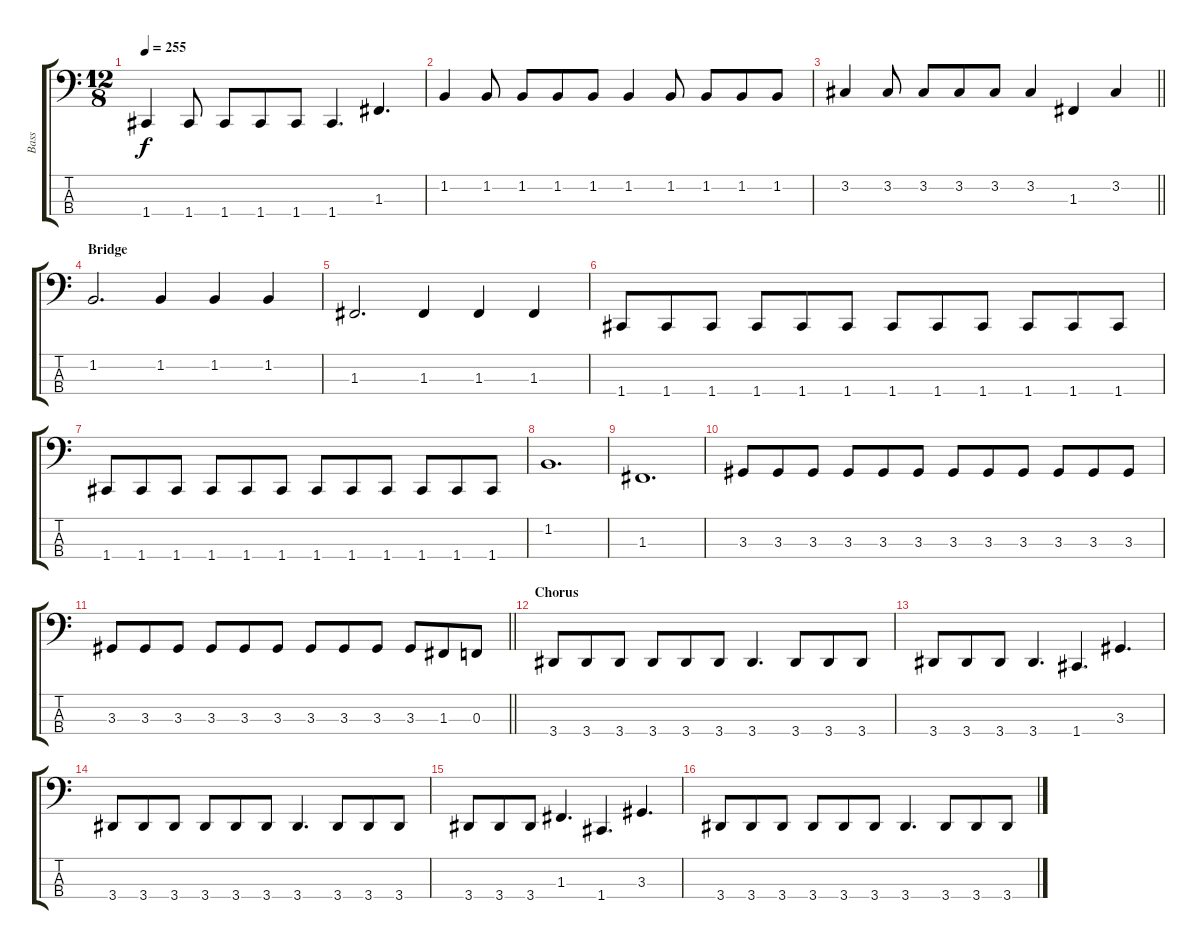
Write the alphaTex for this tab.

\track ("Bass" "Bass") {instrument electricbasspick}
\staff {score tabs}
\tuning (Eb2 Bb1 F1 C1) {hide}
\ts (12 8)
\tempo 255
\clef f4
\ks c
1.4.4{dy f} 1.4.8 1.4.8 1.4.8 1.4.8 1.4.4{d} 1.3.4{d} |
1.2.4 1.2.8 1.2.8 1.2.8 1.2.8 1.2.4 1.2.8 1.2.8 1.2.8 1.2.8 |
\barLineRight lightlight
3.2.4 3.2.8 3.2.8 3.2.8 3.2.8 3.2.4 1.3.4 3.2.4 |
\section ("" "Bridge")
1.2.2{d} 1.2.4 1.2.4 1.2.4 |
1.3.2{d} 1.3.4 1.3.4 1.3.4 |
1.4.8 1.4.8 1.4.8 1.4.8 1.4.8 1.4.8 1.4.8 1.4.8 1.4.8 1.4.8 1.4.8 1.4.8 |
1.4.8 1.4.8 1.4.8 1.4.8 1.4.8 1.4.8 1.4.8 1.4.8 1.4.8 1.4.8 1.4.8 1.4.8 |
1.2.1{d} |
1.3.1{d} |
3.3.8 3.3.8 3.3.8 3.3.8 3.3.8 3.3.8 3.3.8 3.3.8 3.3.8 3.3.8 3.3.8 3.3.8 |
\barLineRight lightlight
3.3.8 3.3.8 3.3.8 3.3.8 3.3.8 3.3.8 3.3.8 3.3.8 3.3.8 3.3.8 1.3.8 0.3.8 |
\section ("" "Chorus")
3.4.8 3.4.8 3.4.8 3.4.8 3.4.8 3.4.8 3.4.4{d} 3.4.8 3.4.8 3.4.8 |
3.4.8 3.4.8 3.4.8 3.4.4{d} 1.4.4{d} 3.3.4{d} |
3.4.8 3.4.8 3.4.8 3.4.8 3.4.8 3.4.8 3.4.4{d} 3.4.8 3.4.8 3.4.8 |
3.4.8 3.4.8 3.4.8 1.3.4{d} 1.4.4{d} 3.3.4{d} |
3.4.8 3.4.8 3.4.8 3.4.8 3.4.8 3.4.8 3.4.4{d} 3.4.8 3.4.8 3.4.8
